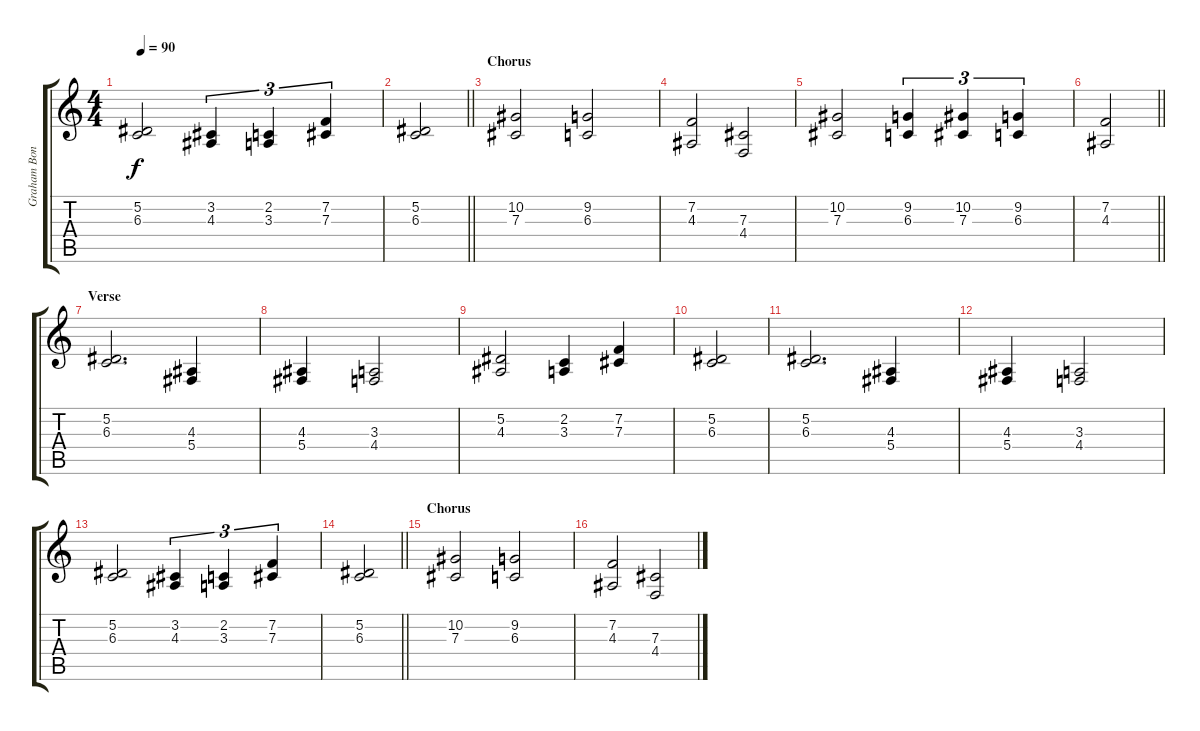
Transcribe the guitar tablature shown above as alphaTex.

\track ("Graham Bonnet" "Graham Bon") {instrument lead2sawtooth}
\staff {score tabs}
\tuning (Eb4 Bb3 Gb3 Db3 Ab2 Eb2) {hide}
\ts (4 4)
\tempo 90
\clef g2
\ks c
(5.2 6.3).2{dy f} (3.2 4.3).4{tu (3 2)} (2.2 3.3).4{tu (3 2)} (7.2 7.3).4{tu (3 2)} |
\barLineRight lightlight
(5.2 6.3).2 |
\section ("" "Chorus")
(10.2 7.3).2 (9.2 6.3).2 |
(7.2 4.3).2 (7.3 4.4).2 |
(10.2 7.3).2 (9.2 6.3).4{tu (3 2)} (10.2 7.3).4{tu (3 2)} (9.2 6.3).4{tu (3 2)} |
\barLineRight lightlight
(7.2 4.3).2 |
\section ("" "Verse")
(5.2 6.3).2{d} (4.3 5.4).4 |
(4.3 5.4).4 (3.3 4.4).2 |
(5.2 4.3).2 (2.2 3.3).4 (7.2 7.3).4 |
(5.2 6.3).2 |
(5.2 6.3).2{d} (4.3 5.4).4 |
(4.3 5.4).4 (3.3 4.4).2 |
(5.2 6.3).2 (3.2 4.3).4{tu (3 2)} (2.2 3.3).4{tu (3 2)} (7.2 7.3).4{tu (3 2)} |
\barLineRight lightlight
(5.2 6.3).2 |
\section ("" "Chorus")
(10.2 7.3).2 (9.2 6.3).2 |
(7.2 4.3).2 (7.3 4.4).2
